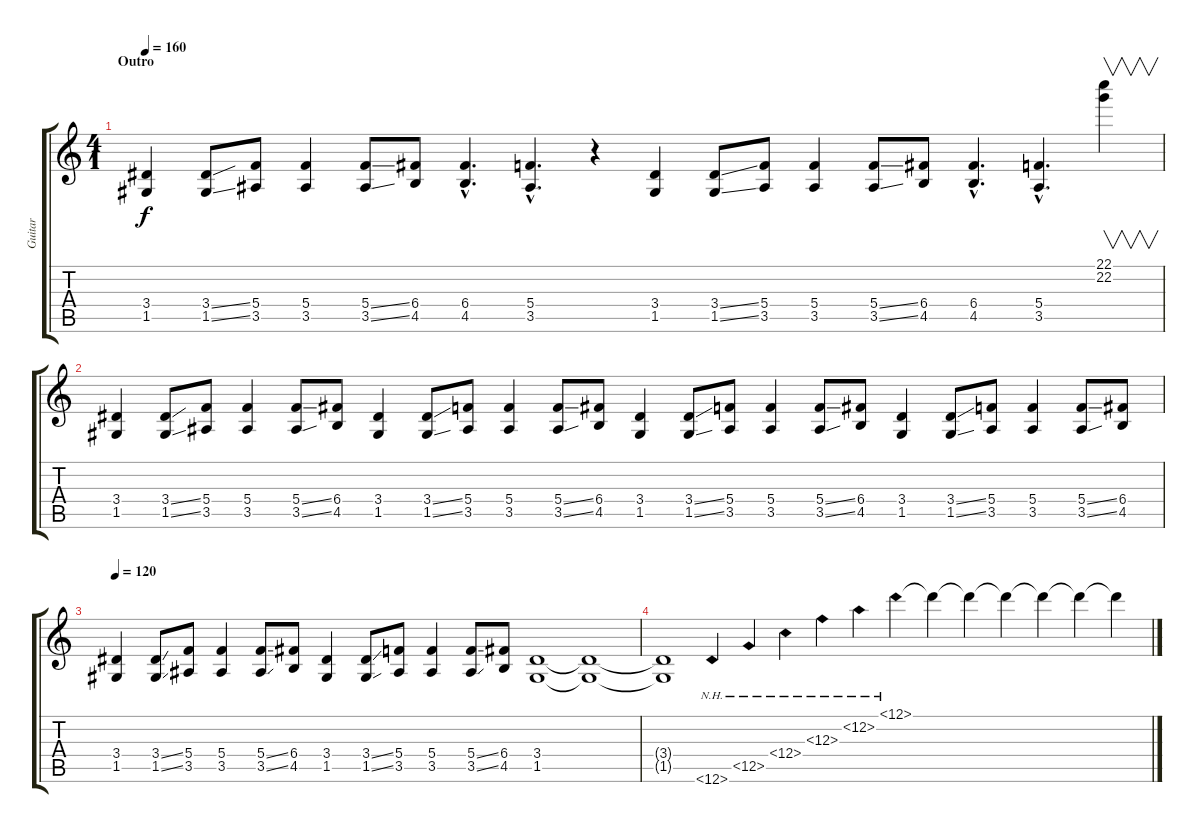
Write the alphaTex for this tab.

\track ("Guitar " "Guitar ") {instrument overdrivenguitar}
\staff {score tabs}
\tuning (D4 A3 F3 C3 G2 D2) {hide}
\ts (4 1)
\section ("" "Outro")
\tempo 160
\clef g2
\ks c
(3.4 1.5).4{dy f instrument overdrivenguitar} (3.4{ss} 1.5{ss}).8 (5.4 3.5).8 (5.4 3.5).4 (5.4{ss} 3.5{ss}).8 (6.4 4.5).8 (6.4{hac} 4.5{hac}).4{d} (5.4{hac} 3.5{hac}).4{d} r.4 (3.4 1.5).4 (3.4{ss} 1.5{ss}).8 (5.4 3.5).8 (5.4 3.5).4 (5.4{ss} 3.5{ss}).8 (6.4 4.5).8 (6.4{hac} 4.5{hac}).4{d} (5.4{hac} 3.5{hac}).4{d} (22.1 22.2).4{v} |
(3.4 1.5).4 (3.4{ss} 1.5{ss}).8 (5.4 3.5).8 (5.4 3.5).4 (5.4{ss} 3.5{ss}).8 (6.4 4.5).8 (3.4 1.5).4 (3.4{ss} 1.5{ss}).8 (5.4 3.5).8 (5.4 3.5).4 (5.4{ss} 3.5{ss}).8 (6.4 4.5).8 (3.4 1.5).4 (3.4{ss} 1.5{ss}).8 (5.4 3.5).8 (5.4 3.5).4 (5.4{ss} 3.5{ss}).8 (6.4 4.5).8 (3.4 1.5).4 (3.4{ss} 1.5{ss}).8 (5.4 3.5).8 (5.4 3.5).4 (5.4{ss} 3.5{ss}).8 (6.4 4.5).8 |
\tempo 120
(3.4 1.5).4 (3.4{ss} 1.5{ss}).8 (5.4 3.5).8 (5.4 3.5).4 (5.4{ss} 3.5{ss}).8 (6.4 4.5).8 (3.4 1.5).4 (3.4{ss} 1.5{ss}).8 (5.4 3.5).8 (5.4 3.5).4 (5.4{ss} 3.5{ss}).8 (6.4 4.5).8 (3.4 1.5).1 (3.4{t} 1.5{t}).1 |
(3.4{t} 1.5{t}).1 12.6{nh}.4 12.5{nh}.4 12.4{nh}.4 12.3{nh}.4 12.2{nh}.4 12.1{nh}.4 12.1{t}.4 12.1{t}.4 12.1{t}.4 12.1{t}.4 12.1{t}.4 12.1{t}.4
